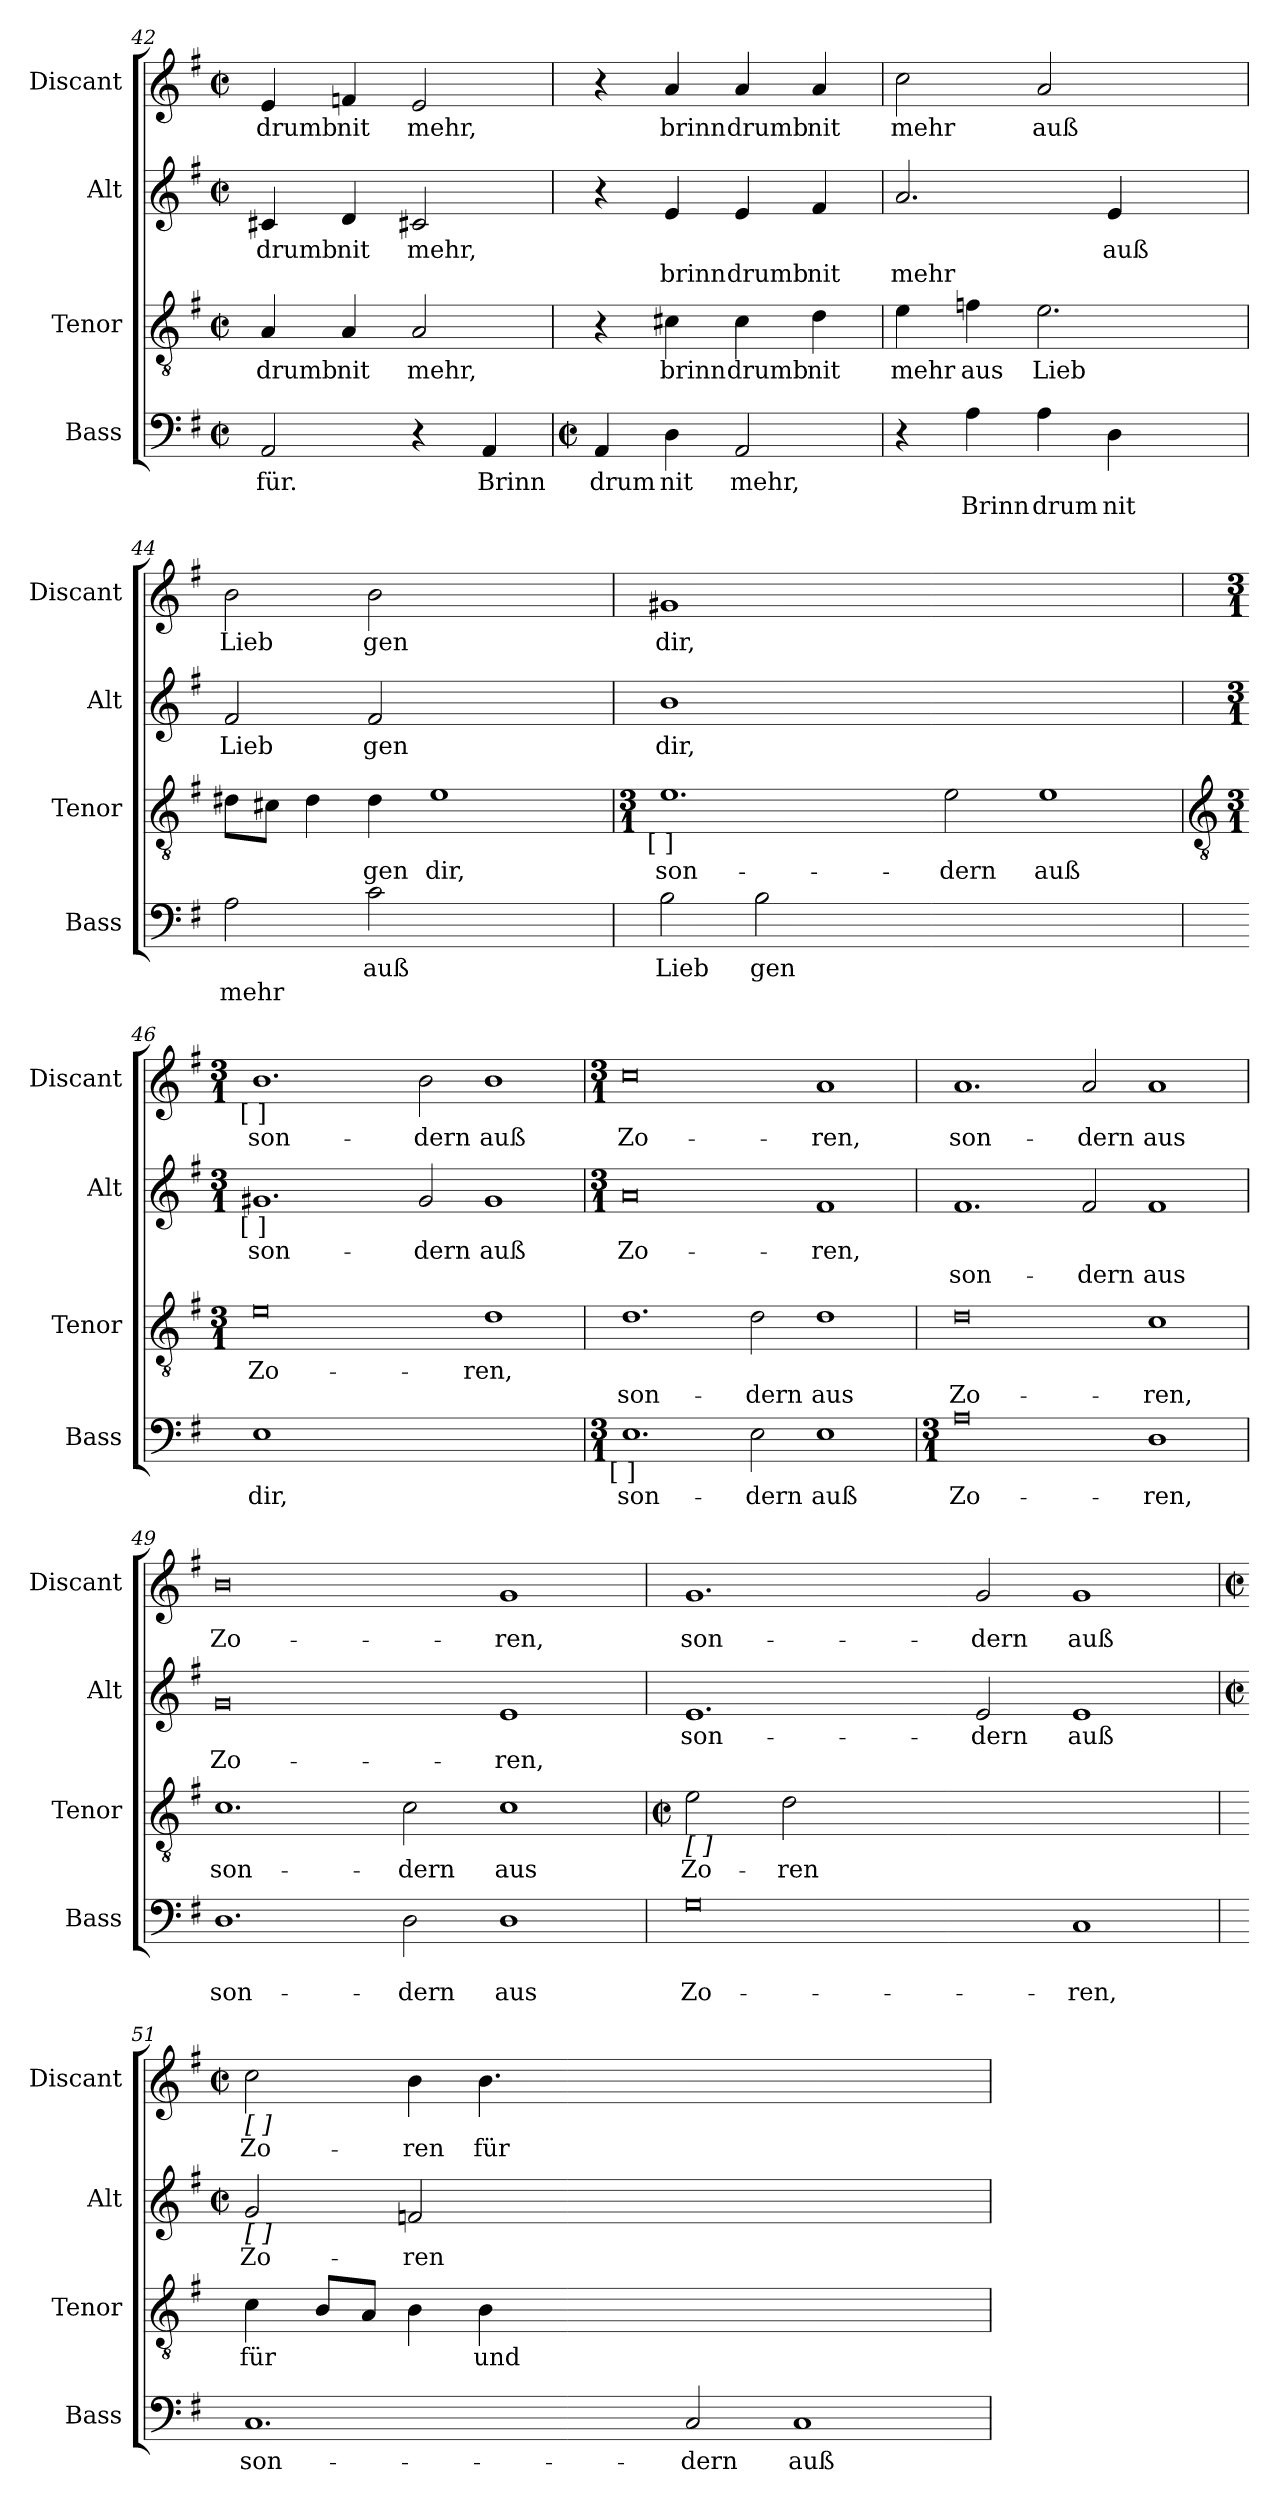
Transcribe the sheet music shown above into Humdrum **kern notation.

**kern	**text	**text	**kern	**text	**text	**kern	**text	**text	**kern	**text
*part4	*part4	*part4	*part3	*part3	*part3	*part2	*part2	*part2	*part1	*part1
*staff4	*staff4	*staff4	*staff3	*staff3	*staff3	*staff2	*staff2	*staff2	*staff1	*staff1
*I"Bass	*	*	*I"Tenor	*	*	*I"Alt	*	*	*I"Discant	*
*I'Bass	*	*	*I'Tenor	*	*	*I'Alt	*	*	*I'Discant	*
!!LO:LB:g=z
*clefF4	*	*	*clefGv2	*	*	*clefG2	*	*	*clefG2	*
*k[f#]	*	*	*k[f#]	*	*	*k[f#]	*	*	*k[f#]	*
*G:	*	*	*G:	*	*	*G:	*	*	*G:	*
*M2/2	*	*	*M2/2	*	*	*M2/2	*	*	*M2/2	*
*met(c|)	*	*	*met(c|)	*	*	*met(c|)	*	*	*met(c|)	*
=42	=42	=42	=42	=42	=42	=42	=42	=42	=42	=42
!	!LO:LY:b	!	!	!LO:LY:b	!	!	!LO:LY:b	!	!	!LO:LY:b
2AA	für.	.	4A	drumb	.	4c#	drumb	.	4e	drumb
!	!	!	!	!LO:LY:b	!	!	!LO:LY:b	!	!	!LO:LY:b
.	.	.	4A	nit	.	4d	nit	.	4fn	nit
!	!	!	!	!LO:LY:b	!	!	!LO:LY:b	!	!	!LO:LY:b
4r	.	.	2A	mehr,	.	2c#X	mehr,	.	2e	mehr,
!	!LO:LY:b	!	!	!	!	!	!	!	!	!
4AA	Brinn	.	.	.	.	.	.	.	.	.
!!LO:LB:g=z
=43	=43	=43	=43	=43	=43	=43	=43	=43	=43	=43
*M2/2	*	*	*	*	*	*	*	*	*	*
*met(c|)	*	*	*	*	*	*	*	*	*	*
!	!LO:LY:b	!	!	!	!	!	!	!	!	!
4AA	drum	.	4r	.	.	4r	.	.	4r	.
!	!LO:LY:b	!	!	!LO:LY:b	!	!	!	!LO:LY:b	!	!LO:LY:b
4D	nit	.	4c#	brinn	.	4e	.	brinn	4a	brinn
!	!LO:LY:b	!	!	!LO:LY:b	!	!	!	!LO:LY:b	!	!LO:LY:b
2AA	mehr,	.	4c#	drumb	.	4e	.	drumb	4a	drumb
!	!	!	!	!LO:LY:b	!	!	!	!LO:LY:b	!	!LO:LY:b
.	.	.	4d	nit	.	4f#	.	nit	4a	nit
=44	=44	=44	=44	=44	=44	=44	=44	=44	=44	=44
!	!	!	!	!LO:LY:b	!	!	!	!LO:LY:b	!	!LO:LY:b
4r	.	.	4e	mehr	.	2.a	.	mehr	2cc	mehr
!	!	!LO:LY:b	!	!LO:LY:b	!	!	!	!	!	!
4A	.	Brinn	4fn	aus	.	.	.	.	.	.
!	!	!LO:LY:b	!	!LO:LY:b	!	!	!	!	!	!LO:LY:b
4A	.	drum	2.e	Lieb	.	.	.	.	2a	auß
!	!	!LO:LY:b	!	!	!	!	!LO:LY:b	!	!	!
4D	.	nit	.	.	.	4e	auß	.	.	.
4ryy	.	.	.	.	.	4ryy	.	.	4ryy	.
=44A	=44A	=44A	=44A	=44A	=44A	=44A	=44A	=44A	=44A	=44A
!	!	!LO:LY:b	!	!	!	!	!LO:LY:b	!	!	!LO:LY:b
2A	.	mehr	8d#XL	.	.	2f#	Lieb	.	2b	Lieb
.	.	.	8c#J	.	.	.	.	.	.	.
.	.	.	4d#	.	.	.	.	.	.	.
!	!LO:LY:b	!	!	!LO:LY:b	!	!	!LO:LY:b	!	!	!LO:LY:b
2c	auß	.	4d#	gen	.	2f#	gen	.	2b	gen
!	!	!	!	!LO:LY:b	!	!	!	!	!	!
.	.	.	1e	dir,	.	.	.	.	.	.
2.ryy	.	.	.	.	.	2.ryy	.	.	2.ryy	.
=45A	=45A	=45A	=45A	=45A	=45A	=45A	=45A	=45A	=45A	=45A
*	*	*	*M3/1	*	*	*	*	*	*	*
!	!	!	!LO:TX:b:cj:t=[  ]	!	!	!	!	!	!	!
!	!LO:LY:b	!	!	!LO:LY:b	!	!	!LO:LY:b	!	!	!LO:LY:b
2B	Lieb	.	1.e	son-	.	1b	dir,	.	1g#X	dir,
!	!LO:LY:b	!	!	!	!	!	!	!	!	!
2B	gen	.	.	.	.	.	.	.	.	.
0ryy	.	.	.	.	.	0ryy	.	.	0ryy	.
!	!	!	!	!LO:LY:b	!	!	!	!	!	!
.	.	.	2e	-dern	.	.	.	.	.	.
!	!	!	!	!LO:LY:b	!	!	!	!	!	!
.	.	.	1e	auß	.	.	.	.	.	.
!!LO:LB:g=z
=46	=46	=46	=46	=46	=46	=46	=46	=46	=46	=46
*	*	*	*clefGv2	*	*	*	*	*	*	*
*	*	*	*M3/1	*	*	*M3/1	*	*	*M3/1	*
!	!	!	!	!	!	!	!	!	!LO:TX:b:cj:t=[  ]	!
!	!	!	!	!	!	!LO:TX:b:cj:t=[  ]	!	!	!	!
!	!LO:LY:b	!	!	!LO:LY:b	!	!	!LO:LY:b	!	!	!LO:LY:b
1E	dir,	.	0e	Zo-	.	1.g#X	son-	.	1.b	son-
0ryy	.	.	.	.	.	.	.	.	.	.
!	!	!	!	!	!	!	!LO:LY:b	!	!	!LO:LY:b
.	.	.	.	.	.	2g#	-dern	.	2b	-dern
!	!	!	!	!LO:LY:b	!	!	!LO:LY:b	!	!	!LO:LY:b
.	.	.	1d	-ren,	.	1g#	auß	.	1b	auß
!!LO:LB:g=z
=47	=47	=47	=47	=47	=47	=47	=47	=47	=47	=47
*M3/1	*	*	*	*	*	*M3/1	*	*	*M3/1	*
*	*	*	*	*	*	*	*	*	*^	*
!LO:TX:b:cj:t=[  ]	!	!	!	!	!	!	!	!	!	!	!
!	!LO:LY:b	!	!	!	!LO:LY:b	!	!LO:LY:b	!	!	!LO:N:vis=0	!LO:LY:b
1.E	son-	.	1.d	.	son-	0a	Zo-	.	0cc	0.ryy	Zo-
!	!LO:LY:b	!	!	!	!LO:LY:b	!	!	!	!	!	!
2E	-dern	.	2d	.	-dern	.	.	.	.	.	.
!	!LO:LY:b	!	!	!	!LO:LY:b	!	!LO:LY:b	!	!	!	!LO:LY:b
1E	auß	.	1d	.	aus	1f#	-ren,	.	1a	.	-ren,
!!LO:LB:g=z	!!
=48	=48	=48	=48	=48	=48	=48	=48	=48	=48	=48	=48
*M3/1	*	*	*	*	*	*	*	*	*	*	*
!	!LO:LY:b	!	!	!	!LO:LY:b	!	!	!LO:LY:b	!	!LO:N:vis=0	!LO:LY:b
0A	Zo-	.	0d	.	Zo-	1.f#	.	son-	1.a	0.ryy	son-
!	!	!	!	!	!	!	!	!LO:LY:b	!	!	!LO:LY:b
.	.	.	.	.	.	2f#	.	-dern	2a	.	-dern
!	!LO:LY:b	!	!	!	!LO:LY:b	!	!	!LO:LY:b	!	!	!LO:LY:b
1D	-ren,	.	1c	.	-ren,	1f#	.	aus	1a	.	aus
=49	=49	=49	=49	=49	=49	=49	=49	=49	=49	=49	=49
!	!	!LO:LY:b	!	!LO:LY:b	!	!	!	!LO:LY:b	!	!LO:N:vis=0	!LO:LY:b
1.D	.	son-	1.c	son-	.	0g	.	Zo-	0b	0.ryy	Zo-
!	!	!LO:LY:b	!	!LO:LY:b	!	!	!	!	!	!	!
2D	.	-dern	2c	-dern	.	.	.	.	.	.	.
!	!	!LO:LY:b	!	!LO:LY:b	!	!	!	!LO:LY:b	!	!	!LO:LY:b
1D	.	aus	1c	aus	.	1e	.	-ren,	1g	.	-ren,
=50	=50	=50	=50	=50	=50	=50	=50	=50	=50	=50	=50
*	*	*	*M2/2	*	*	*	*	*	*	*	*
*	*	*	*met(c|)	*	*	*	*	*	*	*	*
!	!	!	!LO:TX:b:t=[   ]	!	!	!	!	!	!	!	!
!	!	!LO:LY:b	!	!LO:LY:b	!	!	!LO:LY:b	!	!	!LO:N:vis=0	!LO:LY:b
0G	.	Zo-	2e	Zo-	.	1.e	son-	.	1.g	0.ryy	son-
!	!	!	!	!LO:LY:b	!	!	!	!	!	!	!
.	.	.	2d	-ren	.	.	.	.	.	.	.
.	.	.	0ryy	.	.	.	.	.	.	.	.
!	!	!	!	!	!	!	!LO:LY:b	!	!	!	!LO:LY:b
.	.	.	.	.	.	2e	-dern	.	2g	.	-dern
!	!	!LO:LY:b	!	!	!	!	!LO:LY:b	!	!	!	!LO:LY:b
1C	.	-ren,	.	.	.	1e	auß	.	1g	.	auß
=51	=51	=51	=51	=51	=51	=51	=51	=51	=51	=51	=51
*	*	*	*	*	*	*M2/2	*	*	*M2/2	*	*
*	*	*	*	*	*	*met(c|)	*	*	*met(c|)	*	*
!	!	!	!	!	!	!	!	!	!LO:TX:b:t=[   ]	!	!
!	!	!	!	!	!	!LO:TX:b:t=[   ]	!	!	!	!	!
!	!LO:LY:b	!	!	!LO:LY:b	!	!	!LO:LY:b	!	!	!	!LO:LY:b
1.C	son-	.	4c	für	.	2g	Zo-	.	2cc	2ryy	Zo-
.	.	.	8BL	.	.	.	.	.	.	.	.
.	.	.	8AJ	.	.	.	.	.	.	.	.
!	!	!	!	!	!	!	!LO:LY:b	!	!	!	!LO:LY:b
.	.	.	4B	.	.	2fn	-ren	.	4b	4ryy	-ren
!	!	!	!	!LO:LY:b	!	!	!	!	!	!	!LO:LY:b
.	.	.	4B	und	.	.	.	.	4.b	4ryy	für
.	.	.	0ryy	.	.	0ryy	.	.	.	1...ryy	.
.	.	.	.	.	.	.	.	.	1...ryy	.	.
!	!LO:LY:b	!	!	!	!	!	!	!	!	!	!
2C	-dern	.	.	.	.	.	.	.	.	.	.
!	!LO:LY:b	!	!	!	!	!	!	!	!	!	!
1C	auß	.	.	.	.	.	.	.	.	.	.
.	.	.	.	.	.	.	.	.	.	8ryy	.
*	*	*	*	*	*	*	*	*	*v	*v	*
=	=	=	=	=	=	=	=	=	=	=
*-	*-	*-	*-	*-	*-	*-	*-	*-	*-	*-
